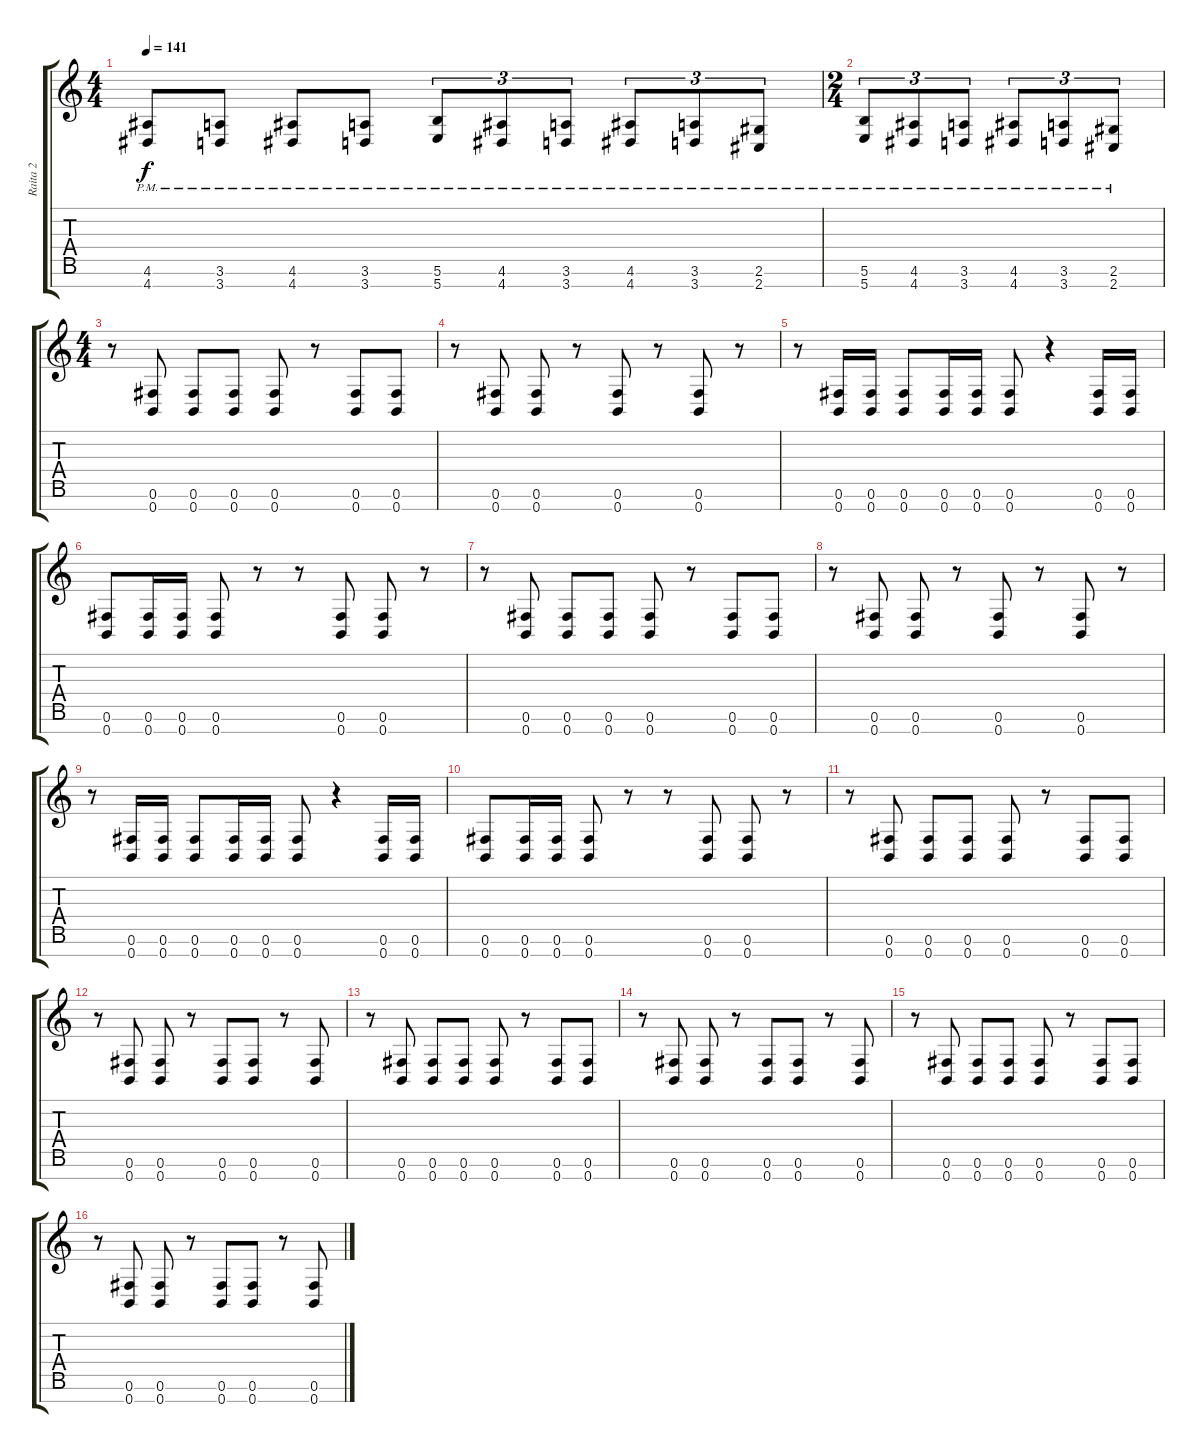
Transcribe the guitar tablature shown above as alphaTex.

\track ("Raita 2" "Raita 2") {instrument distortionguitar}
\staff {score tabs}
\tuning (Gb4 Db4 A3 E3 B2 Gb2 B1) {hide}
\ts (4 4)
\tempo 141
\clef g2
\ks c
(4.6{pm} 4.7{pm}).8{dy f} (3.6{pm} 3.7{pm}).8 (4.6{pm} 4.7{pm}).8 (3.6{pm} 3.7{pm}).8 (5.6{pm} 5.7{pm}).8{tu (3 2)} (4.6{pm} 4.7{pm}).8{tu (3 2)} (3.6{pm} 3.7{pm}).8{tu (3 2)} (4.6{pm} 4.7{pm}).8{tu (3 2)} (3.6{pm} 3.7{pm}).8{tu (3 2)} (2.6{pm} 2.7{pm}).8{tu (3 2)} |
\ts (2 4)
(5.6{pm} 5.7{pm}).8{tu (3 2)} (4.6{pm} 4.7{pm}).8{tu (3 2)} (3.6{pm} 3.7{pm}).8{tu (3 2)} (4.6{pm} 4.7{pm}).8{tu (3 2)} (3.6{pm} 3.7{pm}).8{tu (3 2)} (2.6{pm} 2.7{pm}).8{tu (3 2)} |
\ts (4 4)
r.8 (0.6 0.7).8 (0.6 0.7).8 (0.6 0.7).8 (0.6 0.7).8 r.8 (0.6 0.7).8 (0.6 0.7).8 |
r.8 (0.6 0.7).8 (0.6 0.7).8 r.8 (0.6 0.7).8 r.8 (0.6 0.7).8 r.8 |
r.8 (0.6 0.7).16 (0.6 0.7).16 (0.6 0.7).8 (0.6 0.7).16 (0.6 0.7).16 (0.6 0.7).8 r.4 (0.6 0.7).16 (0.6 0.7).16 |
(0.6 0.7).8 (0.6 0.7).16 (0.6 0.7).16 (0.6 0.7).8 r.8 r.8 (0.6 0.7).8 (0.6 0.7).8 r.8 |
r.8 (0.6 0.7).8 (0.6 0.7).8 (0.6 0.7).8 (0.6 0.7).8 r.8 (0.6 0.7).8 (0.6 0.7).8 |
r.8 (0.6 0.7).8 (0.6 0.7).8 r.8 (0.6 0.7).8 r.8 (0.6 0.7).8 r.8 |
r.8 (0.6 0.7).16 (0.6 0.7).16 (0.6 0.7).8 (0.6 0.7).16 (0.6 0.7).16 (0.6 0.7).8 r.4 (0.6 0.7).16 (0.6 0.7).16 |
(0.6 0.7).8 (0.6 0.7).16 (0.6 0.7).16 (0.6 0.7).8 r.8 r.8 (0.6 0.7).8 (0.6 0.7).8 r.8 |
r.8{balance 8} (0.6 0.7).8 (0.6 0.7).8 (0.6 0.7).8 (0.6 0.7).8 r.8 (0.6 0.7).8 (0.6 0.7).8 |
r.8 (0.6 0.7).8 (0.6 0.7).8 r.8 (0.6 0.7).8 (0.6 0.7).8 r.8 (0.6 0.7).8 |
r.8 (0.6 0.7).8 (0.6 0.7).8 (0.6 0.7).8 (0.6 0.7).8 r.8 (0.6 0.7).8 (0.6 0.7).8 |
r.8 (0.6 0.7).8 (0.6 0.7).8 r.8 (0.6 0.7).8 (0.6 0.7).8 r.8 (0.6 0.7).8 |
r.8 (0.6 0.7).8 (0.6 0.7).8 (0.6 0.7).8 (0.6 0.7).8 r.8 (0.6 0.7).8 (0.6 0.7).8 |
r.8 (0.6 0.7).8 (0.6 0.7).8 r.8 (0.6 0.7).8 (0.6 0.7).8 r.8 (0.6 0.7).8
